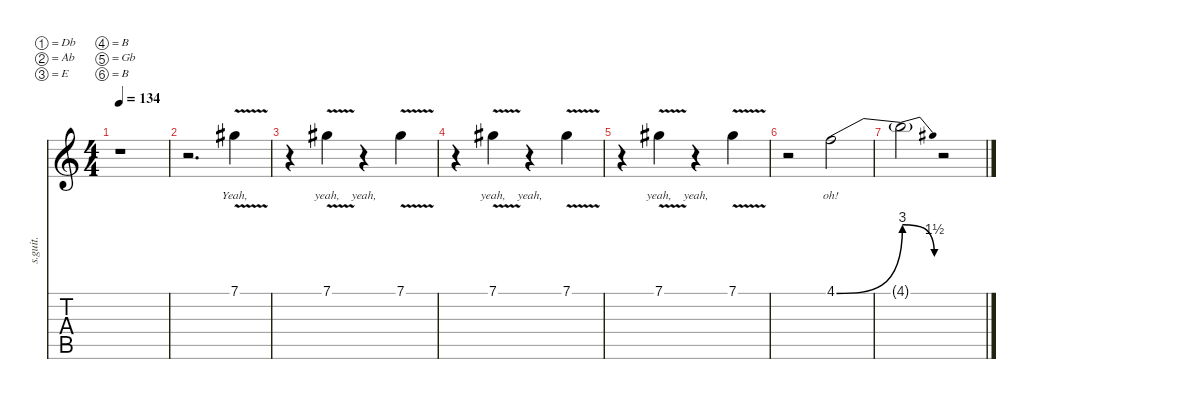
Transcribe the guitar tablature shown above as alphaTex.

\defaultSystemsLayout 4
\hideDynamics
\bracketExtendMode nobrackets
\track ("Corey Taylor (Vocals)" "s.guit.") {instrument baritonesax}
\staff {score tabs}
\tuning (Db4 Ab3 E3 B2 Gb2 B1)
\displaytranspose 12
\ts (4 4)
\tempo 134
\clef g2
\ks c
r.1{dy f} |
r.2{d} 7.1{v acc #}.4{lyrics "Yeah,"} |
r.4 7.1{v acc #}.4{lyrics "yeah,"} r.4{lyrics "yeah,"} 7.1{v acc #}.4 |
r.4 7.1{v acc #}.4{lyrics "yeah,"} r.4{lyrics "yeah,"} 7.1{v acc #}.4 |
r.4 7.1{v acc #}.4{lyrics "yeah,"} r.4{lyrics "yeah,"} 7.1{v acc #}.4 |
r.2 4.1{be (bend 0 0 60 12)}.2{lyrics "oh!"} |
4.1{be (release 0 12 60 6) t}.2 r.2
